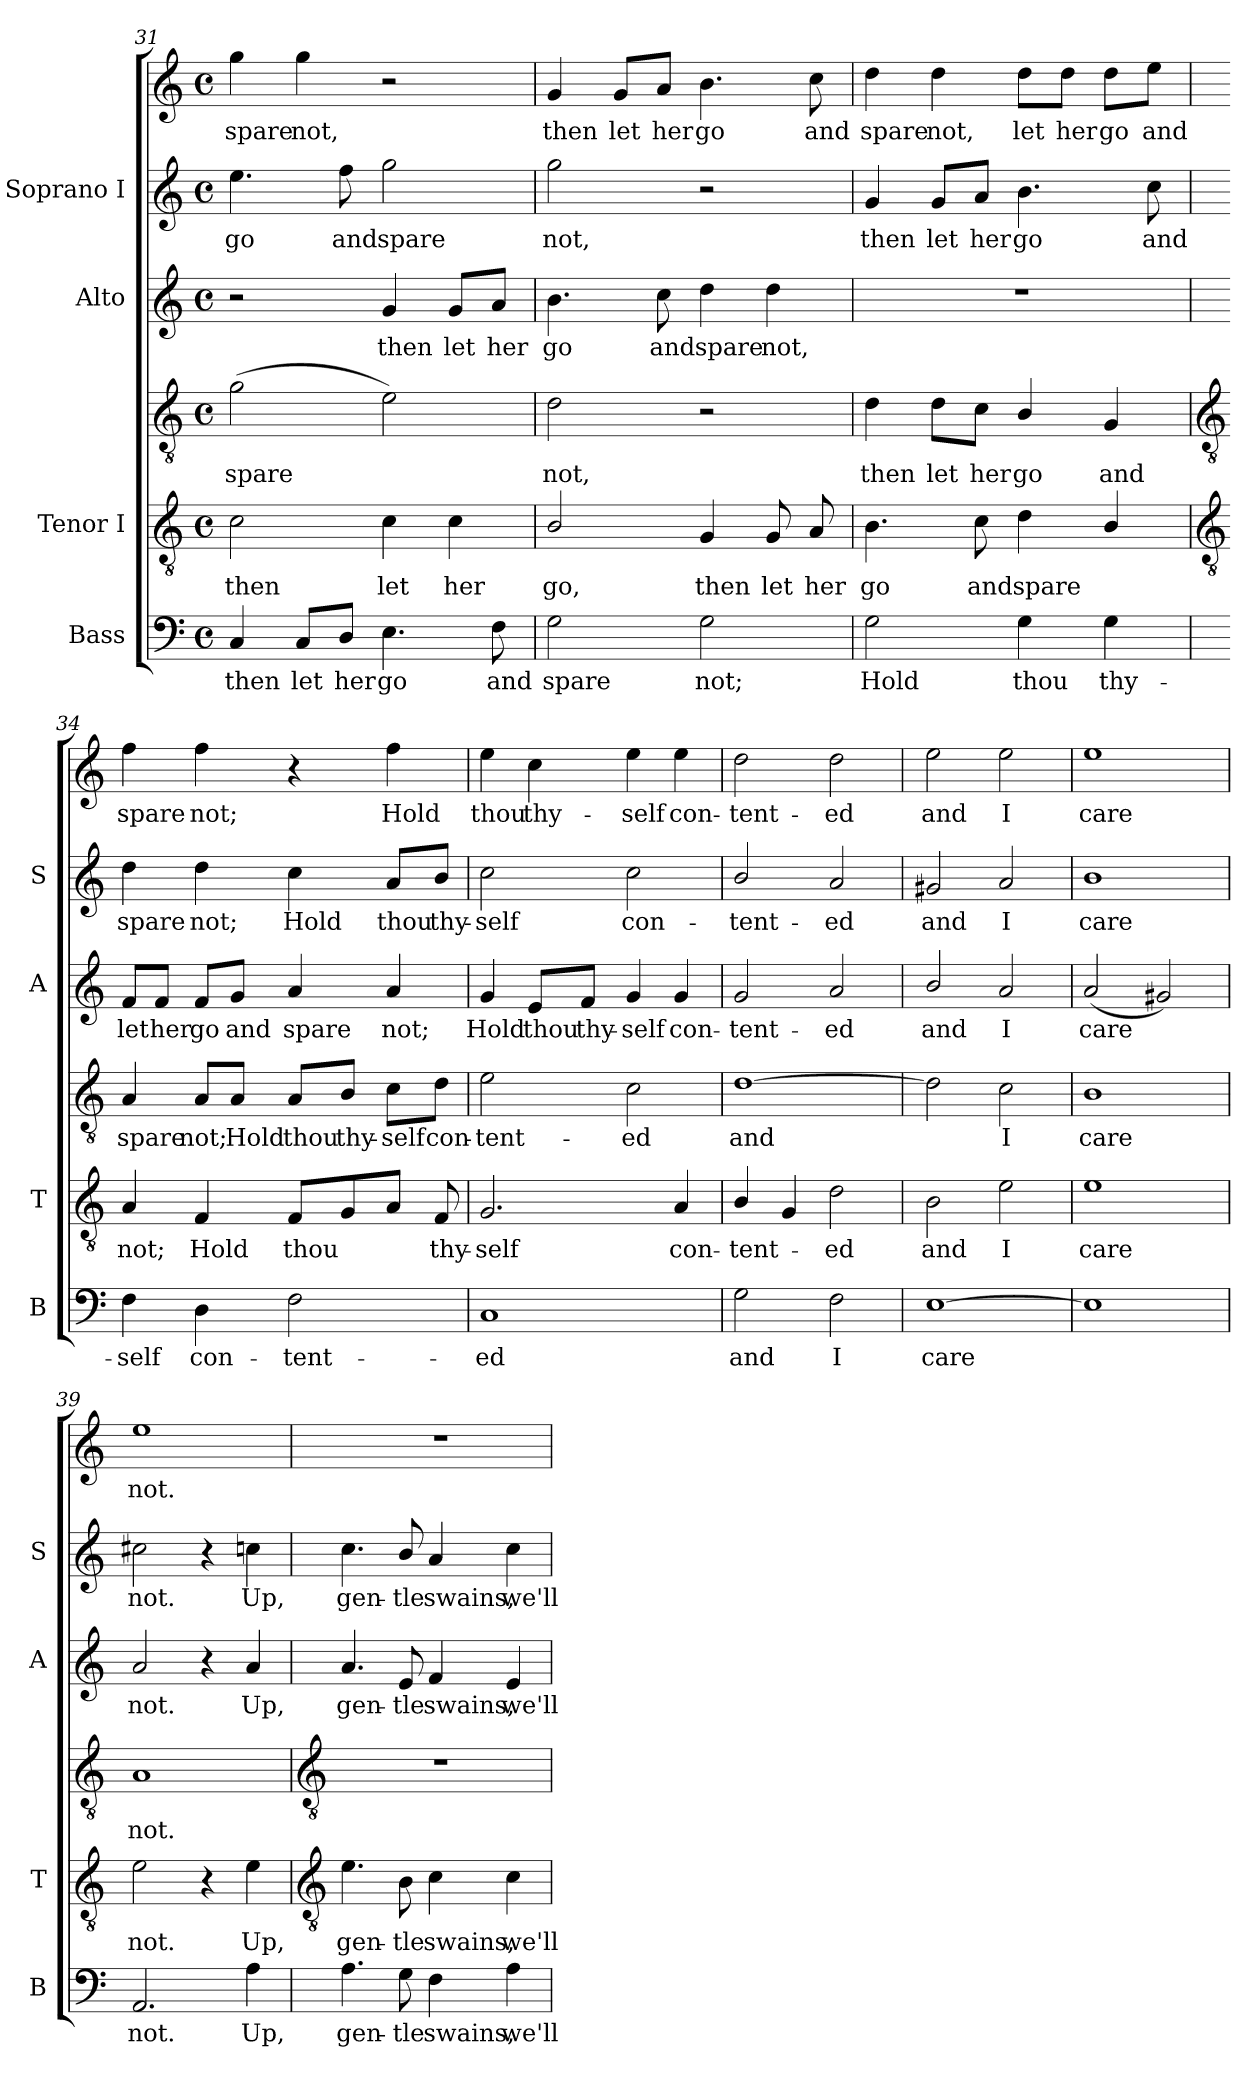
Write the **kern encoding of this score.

**kern	**text	**kern	**text	**kern	**text	**kern	**text	**kern	**text	**kern	**text
*part4	*part4	*part3	*part3	*part3	*part3	*part2	*part2	*part1	*part1	*part1	*part1
*staff6	*staff6	*staff5	*staff5	*staff4	*staff4	*staff3	*staff3	*staff2	*staff2	*staff1	*staff1
*I"Bass	*	*I"Tenor I	*	*	*	*I"Alto	*	*I"Soprano I	*	*	*
*I'B	*	*I'T	*	*	*	*I'A	*	*I'S	*	*	*
!!LO:LB:g=z
*clefF4	*	*clefGv2	*	*clefGv2	*	*clefG2	*	*clefG2	*	*clefG2	*
*k[]	*	*k[]	*	*k[]	*	*k[]	*	*k[]	*	*k[]	*
*C:	*	*C:	*	*C:	*	*C:	*	*C:	*	*C:	*
*M4/4	*	*M4/4	*	*M4/4	*	*M4/4	*	*M4/4	*	*M4/4	*
*met(c)	*	*met(c)	*	*met(c)	*	*met(c)	*	*met(c)	*	*met(c)	*
=31	=31	=31	=31	=31	=31	=31	=31	=31	=31	=31	=31
!	!LO:LY:b	!	!LO:LY:b	!	!LO:LY:b	!	!	!	!LO:LY:b	!	!LO:LY:b
4C	then	2c	then	(>2g	spare	2r	.	4.ee	go	4gg	spare
!	!LO:LY:b	!	!	!	!	!	!	!	!	!	!LO:LY:b
8C/L	let	.	.	.	.	.	.	.	.	4gg	not,
!	!LO:LY:b	!	!	!	!	!	!	!	!LO:LY:b	!	!
8D/J	her	.	.	.	.	.	.	8ff	and	.	.
!	!LO:LY:b	!	!LO:LY:b	!	!	!	!LO:LY:b	!	!LO:LY:b	!	!
4.E	go	4c	let	2e)	.	4g	then	2gg	spare	2r	.
!	!	!	!LO:LY:b	!	!	!	!LO:LY:b	!	!	!	!
.	.	4c	her	.	.	8g/L	let	.	.	.	.
!	!LO:LY:b	!	!	!	!	!	!LO:LY:b	!	!	!	!
8F	and	.	.	.	.	8a/J	her	.	.	.	.
=32	=32	=32	=32	=32	=32	=32	=32	=32	=32	=32	=32
!	!LO:LY:b	!	!LO:LY:b	!	!LO:LY:b	!	!LO:LY:b	!	!LO:LY:b	!	!LO:LY:b
2G	spare	2B/	go,	2d	not,	4.b	go	2gg	not,	4g	then
!	!	!	!	!	!	!	!	!	!	!	!LO:LY:b
.	.	.	.	.	.	.	.	.	.	8g/L	let
!	!	!	!	!	!	!	!LO:LY:b	!	!	!	!LO:LY:b
.	.	.	.	.	.	8cc	and	.	.	8a/J	her
!	!LO:LY:b	!	!LO:LY:b	!	!	!	!LO:LY:b	!	!	!	!LO:LY:b
2G	not;	4G	then	2r	.	4dd	spare	2r	.	4.b	go
!	!	!	!LO:LY:b	!	!	!	!LO:LY:b	!	!	!	!
.	.	8G	let	.	.	4dd	not,	.	.	.	.
!	!	!	!LO:LY:b	!	!	!	!	!	!	!	!LO:LY:b
.	.	8A	her	.	.	.	.	.	.	8cc	and
=33	=33	=33	=33	=33	=33	=33	=33	=33	=33	=33	=33
!	!LO:LY:b	!	!LO:LY:b	!	!LO:LY:b	!	!	!	!LO:LY:b	!	!LO:LY:b
2G	Hold	4.B	go	4d	then	1r	.	4g	then	4dd	spare
!	!	!	!	!	!LO:LY:b	!	!	!	!LO:LY:b	!	!LO:LY:b
.	.	.	.	8d\L	let	.	.	8g/L	let	4dd	not,
!	!	!	!LO:LY:b	!	!LO:LY:b	!	!	!	!LO:LY:b	!	!
.	.	8c	and	8c\J	her	.	.	8a/J	her	.	.
!	!LO:LY:b	!	!LO:LY:b	!	!LO:LY:b	!	!	!	!LO:LY:b	!	!LO:LY:b
4G	thou	4d	spare	4B/	go	.	.	4.b	go	8dd\L	let
!	!	!	!	!	!	!	!	!	!	!	!LO:LY:b
.	.	.	.	.	.	.	.	.	.	8dd\J	her
!	!LO:LY:b	!	!	!	!LO:LY:b	!	!	!	!	!	!LO:LY:b
4G	thy-	4B/	.	4G	and	.	.	.	.	8dd\L	go
!	!	!	!	!	!	!	!	!	!LO:LY:b	!	!LO:LY:b
.	.	.	.	.	.	.	.	8cc	and	8ee\J	and
!!LO:LB:g=z
=34	=34	=34	=34	=34	=34	=34	=34	=34	=34	=34	=34
*	*	*clefGv2	*	*clefGv2	*	*	*	*	*	*	*
!	!LO:LY:b	!	!LO:LY:b	!	!LO:LY:b	!	!LO:LY:b	!	!LO:LY:b	!	!LO:LY:b
4F	-self	4A	-not;	4A	spare	8f/L	let	4dd	spare	4ff	spare
!	!	!	!	!	!	!	!LO:LY:b	!	!	!	!
.	.	.	.	.	.	8f/J	her	.	.	.	.
!	!LO:LY:b	!	!LO:LY:b	!	!LO:LY:b	!	!LO:LY:b	!	!LO:LY:b	!	!LO:LY:b
4D	con-	4F	Hold	8A/L	not;	8f/L	go	4dd	not;	4ff	not;
!	!	!	!	!	!LO:LY:b	!	!LO:LY:b	!	!	!	!
.	.	.	.	8A/J	Hold	8g/J	and	.	.	.	.
!	!LO:LY:b	!	!LO:LY:b	!	!LO:LY:b	!	!LO:LY:b	!	!LO:LY:b	!	!
2F	-tent-	8FL	thou	8A/L	thou	4a	spare	4cc	Hold	4r	.
!	!	!	!	!	!LO:LY:b	!	!	!	!	!	!
.	.	8G	.	8B/J	thy-	.	.	.	.	.	.
!	!	!	!	!	!LO:LY:b	!	!LO:LY:b	!	!LO:LY:b	!	!LO:LY:b
.	.	8AJ	.	8c\L	-self	4a	not;	8a/L	thou	4ff	Hold
!	!	!	!LO:LY:b	!	!LO:LY:b	!	!	!	!LO:LY:b	!	!
.	.	8F	thy-	8d\J	con-	.	.	8b/J	thy-	.	.
=35	=35	=35	=35	=35	=35	=35	=35	=35	=35	=35	=35
!	!LO:LY:b	!	!LO:LY:b	!	!LO:LY:b	!	!LO:LY:b	!	!LO:LY:b	!	!LO:LY:b
1C	-ed	2.G	self	2e	-tent-	4g	Hold	2cc	-self	4ee	-thou
!	!	!	!	!	!	!	!LO:LY:b	!	!	!	!LO:LY:b
.	.	.	.	.	.	8e/L	thou	.	.	4cc	thy-
!	!	!	!	!	!	!	!LO:LY:b	!	!	!	!
.	.	.	.	.	.	8f/J	thy-	.	.	.	.
!	!	!	!	!	!LO:LY:b	!	!LO:LY:b	!	!LO:LY:b	!	!LO:LY:b
.	.	.	.	2c	-ed	4g	-self	2cc	con-	4ee	-self
!	!	!	!LO:LY:b	!	!	!	!LO:LY:b	!	!	!	!LO:LY:b
.	.	4A	con-	.	.	4g	con-	.	.	4ee	con-
=36	=36	=36	=36	=36	=36	=36	=36	=36	=36	=36	=36
!	!LO:LY:b	!	!LO:LY:b	!	!LO:LY:b	!	!LO:LY:b	!	!LO:LY:b	!	!LO:LY:b
2G	and	4B/	tent-	[1d	-and	2g	-tent-	2b/	tent-	2dd	-tent-
.	.	4G	.	.	.	.	.	.	.	.	.
!	!LO:LY:b	!	!LO:LY:b	!	!	!	!LO:LY:b	!	!LO:LY:b	!	!LO:LY:b
2F	I	2d	ed	.	.	2a	-ed	2a	-ed	2dd	-ed
=37	=37	=37	=37	=37	=37	=37	=37	=37	=37	=37	=37
!	!LO:LY:b	!	!LO:LY:b	!	!	!	!LO:LY:b	!	!LO:LY:b	!	!LO:LY:b
[1E	care	2B	and	2d]	.	2b/	and	2g#X	and	2ee	and
!	!	!	!LO:LY:b	!	!LO:LY:b	!	!LO:LY:b	!	!LO:LY:b	!	!LO:LY:b
.	.	2e	I	2c	I	2a	I	2a	I	2ee	I
=38	=38	=38	=38	=38	=38	=38	=38	=38	=38	=38	=38
!	!	!	!LO:LY:b	!	!LO:LY:b	!	!LO:LY:b	!	!LO:LY:b	!	!LO:LY:b
1E]	.	1e	care	1B	care	(<2a	care	1b	care	1ee	care
.	.	.	.	.	.	2g#X)	.	.	.	.	.
=39	=39	=39	=39	=39	=39	=39	=39	=39	=39	=39	=39
!	!LO:LY:b	!	!LO:LY:b	!	!LO:LY:b	!	!LO:LY:b	!	!LO:LY:b	!	!LO:LY:b
2.AA	not.	2e	not.	1A	not.	2a	not.	2cc#X	not.	1ee	not.
.	.	4r	.	.	.	4r	.	4r	.	.	.
!	!LO:LY:b	!	!LO:LY:b	!	!	!	!LO:LY:b	!	!LO:LY:b	!	!
4A	Up,	4e	Up,	.	.	4a	Up,	4ccn	Up,	.	.
!!LO:LB:g=z
=40	=40	=40	=40	=40	=40	=40	=40	=40	=40	=40	=40
*	*	*clefGv2	*	*clefGv2	*	*	*	*	*	*	*
!	!LO:LY:b	!	!LO:LY:b	!	!	!	!LO:LY:b	!	!LO:LY:b	!	!
4.A	gen-	4.e	gen-	1r	.	4.a	gen-	4.cc	gen-	1r	.
!	!LO:LY:b	!	!LO:LY:b	!	!	!	!LO:LY:b	!	!LO:LY:b	!	!
8G	-tle	8B	-tle	.	.	8e	-tle	8b/	-tle	.	.
!	!LO:LY:b	!	!LO:LY:b	!	!	!	!LO:LY:b	!	!LO:LY:b	!	!
4F	swains,	4c	swains,	.	.	4f	swains,	4a	swains,	.	.
!	!LO:LY:b	!	!LO:LY:b	!	!	!	!LO:LY:b	!	!LO:LY:b	!	!
4A	we'll	4c	we'll	.	.	4e	we'll	4cc	we'll	.	.
=	=	=	=	=	=	=	=	=	=	=	=
*-	*-	*-	*-	*-	*-	*-	*-	*-	*-	*-	*-
